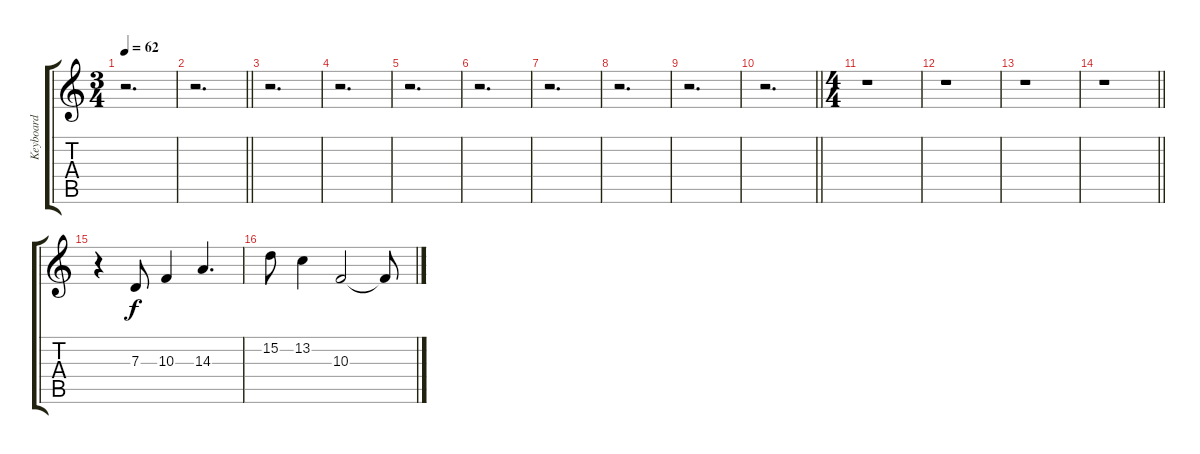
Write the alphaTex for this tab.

\track ("Keyboard" "Keyboard") {instrument acousticgrandpiano}
\staff {score tabs}
\tuning (E4 B3 G3 D3 A2 E2) {hide}
\ts (3 4)
\tempo 62
\clef g2
\ks c
r.2{d dy f} |
\barLineRight lightlight
r.2{d} |
r.2{d} |
r.2{d} |
r.2{d} |
r.2{d} |
r.2{d} |
r.2{d} |
r.2{d} |
\barLineRight lightlight
r.2{d} |
\ts (4 4)
r.1 |
r.1 |
r.1 |
\barLineRight lightlight
r.1 |
r.4 7.3.8 10.3.4 14.3.4{d} |
15.2.8 13.2.4 10.3.2 10.3{t}.8
